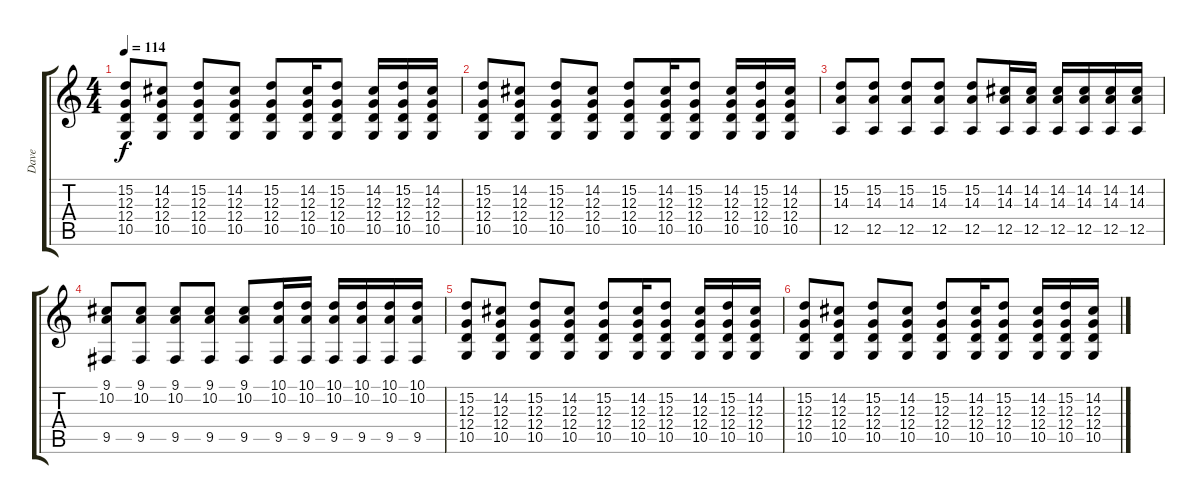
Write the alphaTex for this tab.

\track ("Dave" "Dave") {instrument lead8bassandlead}
\staff {score tabs}
\tuning (E4 B3 G3 D3 A2 E2) {hide}
\ts (4 4)
\tempo 114
\clef g2
\ks c
(15.2 12.3 12.4 10.5).8{dy f} (14.2 12.3 12.4 10.5).8 (15.2 12.3 12.4 10.5).8 (14.2 12.3 12.4 10.5).8 (15.2 12.3 12.4 10.5).8 (14.2 12.3 12.4 10.5).16 (15.2 12.3 12.4 10.5).8 (14.2 12.3 12.4 10.5).16 (15.2 12.3 12.4 10.5).16 (14.2 12.3 12.4 10.5).16 |
(15.2 12.3 12.4 10.5).8 (14.2 12.3 12.4 10.5).8 (15.2 12.3 12.4 10.5).8 (14.2 12.3 12.4 10.5).8 (15.2 12.3 12.4 10.5).8 (14.2 12.3 12.4 10.5).16 (15.2 12.3 12.4 10.5).8 (14.2 12.3 12.4 10.5).16 (15.2 12.3 12.4 10.5).16 (14.2 12.3 12.4 10.5).16 |
(15.2 14.3 12.5).8 (15.2 14.3 12.5).8 (15.2 14.3 12.5).8 (15.2 14.3 12.5).8 (15.2 14.3 12.5).8 (14.2 14.3 12.5).16 (14.2 14.3 12.5).16 (14.2 14.3 12.5).16 (14.2 14.3 12.5).16 (14.2 14.3 12.5).16 (14.2 14.3 12.5).16 |
(9.1 10.2 9.5).8 (9.1 10.2 9.5).8 (9.1 10.2 9.5).8 (9.1 10.2 9.5).8 (9.1 10.2 9.5).8 (10.1 10.2 9.5).16 (10.1 10.2 9.5).16 (10.1 10.2 9.5).16 (10.1 10.2 9.5).16 (10.1 10.2 9.5).16 (10.1 10.2 9.5).16 |
(15.2 12.3 12.4 10.5).8 (14.2 12.3 12.4 10.5).8 (15.2 12.3 12.4 10.5).8 (14.2 12.3 12.4 10.5).8 (15.2 12.3 12.4 10.5).8 (14.2 12.3 12.4 10.5).16 (15.2 12.3 12.4 10.5).8 (14.2 12.3 12.4 10.5).16 (15.2 12.3 12.4 10.5).16 (14.2 12.3 12.4 10.5).16 |
(15.2 12.3 12.4 10.5).8 (14.2 12.3 12.4 10.5).8 (15.2 12.3 12.4 10.5).8 (14.2 12.3 12.4 10.5).8 (15.2 12.3 12.4 10.5).8 (14.2 12.3 12.4 10.5).16 (15.2 12.3 12.4 10.5).8 (14.2 12.3 12.4 10.5).16 (15.2 12.3 12.4 10.5).16 (14.2 12.3 12.4 10.5).16
